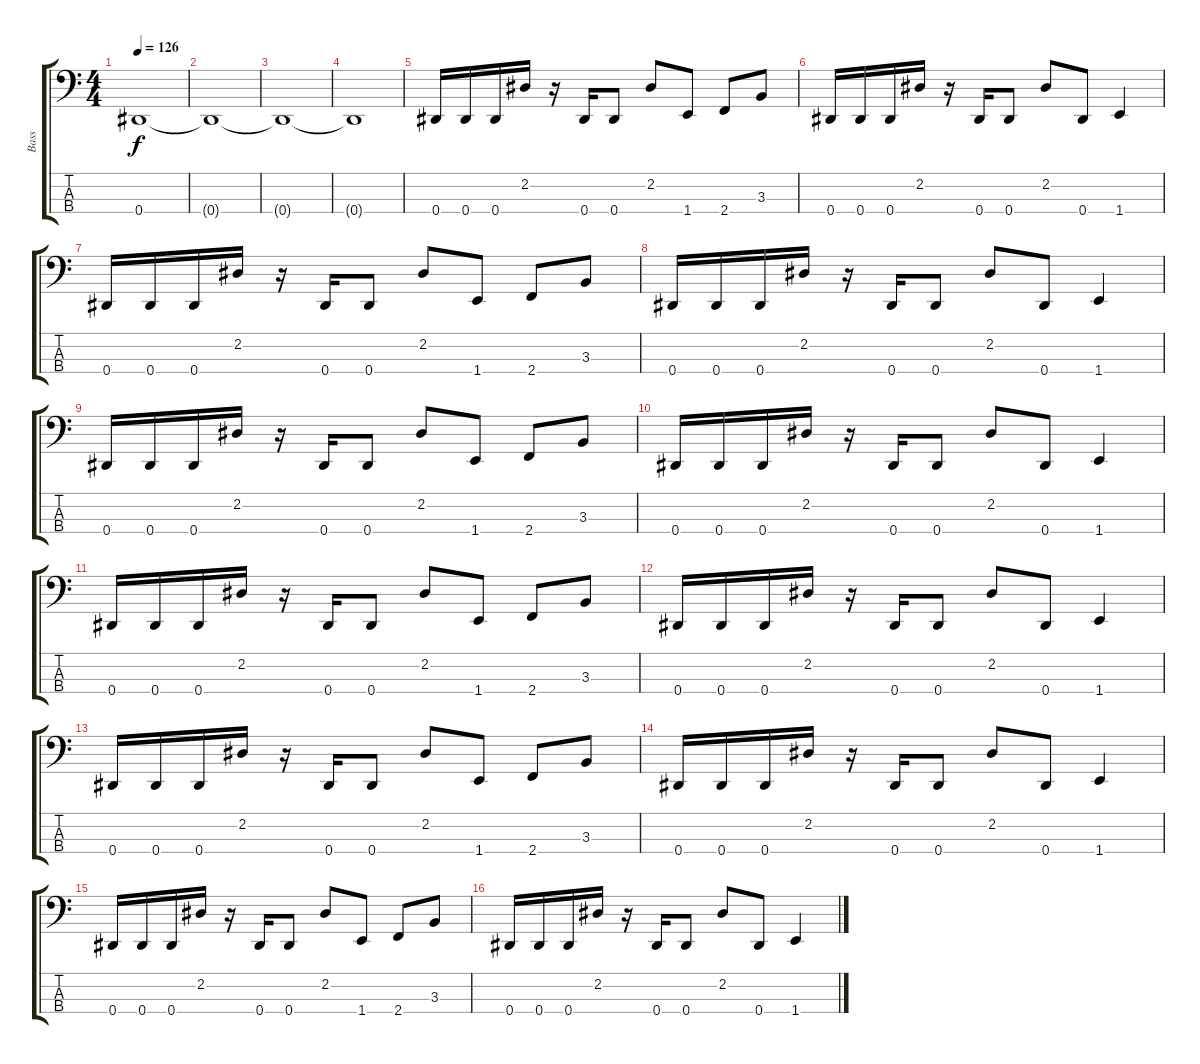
\track ("Bass" "Bass") {instrument electricbasspick}
\staff {score tabs}
\tuning (Gb2 Db2 Ab1 Eb1) {hide}
\ts (4 4)
\tempo 126
\clef f4
\ks c
0.4.1{dy f instrument electricbasspick} |
0.4{t}.1 |
0.4{t}.1 |
0.4{t}.1 |
0.4.16 0.4.16 0.4.16 2.2.16 r.16 0.4.16 0.4.8 2.2.8 1.4.8 2.4.8 3.3.8 |
0.4.16 0.4.16 0.4.16 2.2.16 r.16 0.4.16 0.4.8 2.2.8 0.4.8 1.4.4 |
0.4.16 0.4.16 0.4.16 2.2.16 r.16 0.4.16 0.4.8 2.2.8 1.4.8 2.4.8 3.3.8 |
0.4.16 0.4.16 0.4.16 2.2.16 r.16 0.4.16 0.4.8 2.2.8 0.4.8 1.4.4 |
0.4.16 0.4.16 0.4.16 2.2.16 r.16 0.4.16 0.4.8 2.2.8 1.4.8 2.4.8 3.3.8 |
0.4.16 0.4.16 0.4.16 2.2.16 r.16 0.4.16 0.4.8 2.2.8 0.4.8 1.4.4 |
0.4.16 0.4.16 0.4.16 2.2.16 r.16 0.4.16 0.4.8 2.2.8 1.4.8 2.4.8 3.3.8 |
0.4.16 0.4.16 0.4.16 2.2.16 r.16 0.4.16 0.4.8 2.2.8 0.4.8 1.4.4 |
0.4.16 0.4.16 0.4.16 2.2.16 r.16 0.4.16 0.4.8 2.2.8 1.4.8 2.4.8 3.3.8 |
0.4.16 0.4.16 0.4.16 2.2.16 r.16 0.4.16 0.4.8 2.2.8 0.4.8 1.4.4 |
0.4.16 0.4.16 0.4.16 2.2.16 r.16 0.4.16 0.4.8 2.2.8 1.4.8 2.4.8 3.3.8 |
0.4.16 0.4.16 0.4.16 2.2.16 r.16 0.4.16 0.4.8 2.2.8 0.4.8 1.4.4
